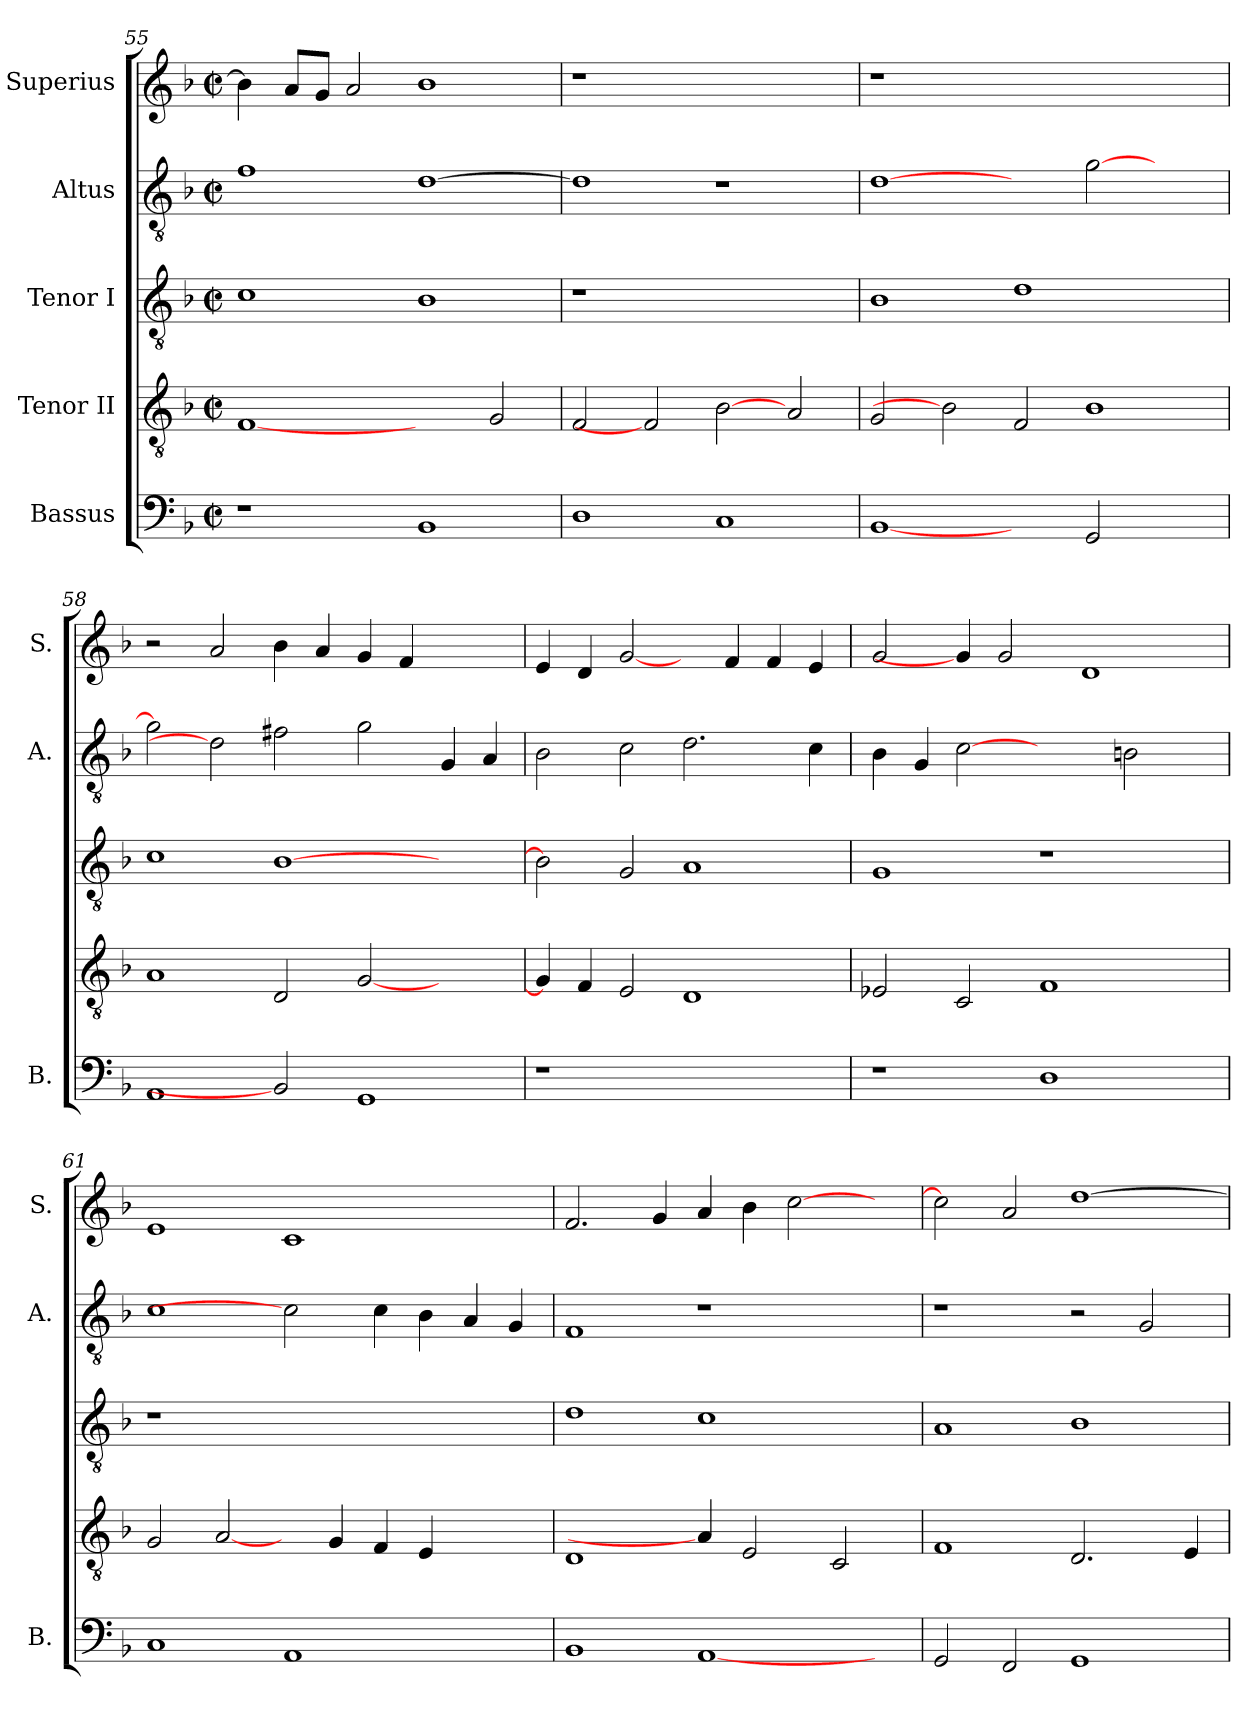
**kern	**kern	**kern	**kern	**kern
*part5	*part4	*part3	*part2	*part1
*staff5	*staff4	*staff3	*staff2	*staff1
*I"Bassus	*I"Tenor II	*I"Tenor I	*I"Altus	*I"Superius
*I'B.	*	*	*I'A.	*I'S.
*clefF4	*clefGv2	*clefGv2	*clefGv2	*clefG2
*	*ITrd7c12	*ITrd7c12	*ITrd7c12	*
*k[b-]	*k[b-]	*k[b-]	*k[b-]	*k[b-]
*F:	*F:	*F:	*F:	*F:
*M2/2	*M2/2	*M2/2	*M2/2	*M2/2
*met(c|)	*met(c|)	*met(c|)	*met(c|)	*met(c|)
=55	=55	=55	=55	=55
1r	[1FFi	1Ci	1Fi	4b-i\]
.	.	.	.	8ai/L
.	.	.	.	8gi/J
.	.	.	.	2ai/
1BB-i	2ryy	1BB-i	[>1Di	1b-i
.	2GGi/	.	.	.
=56	=56	=56	=56	=56
!	!	!LO:N:vis=1	!	!LO:N:vis=1
1Di	2FFi/	1r	1Di]	1r
.	2FFi]	.	.	.
1Ci	[2BB-i	1ryy	1r	1ryy
.	2AAi/	.	.	.
!!LO:PB:g=z
=57	=57	=57	=57	=57
!	!	!	!	!LO:N:vis=1
[1BB-i	2GGi/	1BB-i	[1Di	1r
.	2BB-i]	.	.	.
2ryy	2FFi/	1Di	2ryy	1.ryy
2GGi/	1BB-i	.	[>2Gi\	.
2ryy	.	2ryy	2ryy	.
=58	=58	=58	=58	=58
1AAi	1AAi	1Ci	2Gi\]	2r
.	.	.	2Di]	2ai/
2BB-i]	2DDi/	[>1BB-i	2F#Xi\	4b-i\
.	.	.	.	4ai/
1GGi	[<2GGi/	.	2Gi\	4gi/
.	.	.	.	4fi/
.	2ryy	2ryy	4GGi/	2ryy
.	.	.	4AAi/	.
=59	=59	=59	=59	=59
!LO:N:vis=1	!	!	!	!
1r	4GGi/]	2BB-i\]	2BB-i\	4ei/
.	4FFi/	.	.	4di/
.	2EEi/	2GGi/	2Ci\	[2gi/
1ryy	1DDi	1AAi	2.Di\	4ryy
.	.	.	.	4fi/
.	.	.	.	4fi/
.	.	.	4Ci\	4ei/
=60	=60	=60	=60	=60
1r	2EE-Xi/	1GGi	4BB-i\	2gi/
.	.	.	4GGi/	.
.	2CCi/	.	[2Ci	4gi/]
.	.	.	.	2gi/
1Di	1FFi	1r	2ryy	.
.	.	.	.	1di
.	.	.	2BBni\	.
4ryy	4ryy	4ryy	4ryy	.
=61	=61	=61	=61	=61
!	!	!LO:N:vis=1	!	!
1Ci	2GGi/	1r	1Ci	1ei
.	[2AAi/	.	.	.
1AAi	4ryy	1.ryy	2Ci]	1ci
.	4GGi/	.	.	.
.	4FFi/	.	4Ci\	.
.	4EEi/	.	4BB-i\	.
2ryy	2ryy	.	4AAi/	2ryy
.	.	.	4GGi/	.
!!LO:LB:g=z
=62	=62	=62	=62	=62
1BB-i	1DDi	1Di	1FFi	2.fi/
.	.	.	.	4gi/
[<1AAi	4AAi/]	1Ci	1r	4ai/
.	2EEi/	.	.	4b-i\
.	.	.	.	[>2cci\
.	2CCi/	.	.	.
4ryy	.	4ryy	4ryy	4ryy
=63	=63	=63	=63	=63
2GGi/	1FFi	1AAi	1r	2cci\]
2FFi/	.	.	.	2ai/
1GGi	2.DDi/	1BB-i	2r	[>1ddi
.	.	.	2GGi/	.
.	4EEi/	.	.	.
=	=	=	=	=
*-	*-	*-	*-	*-
